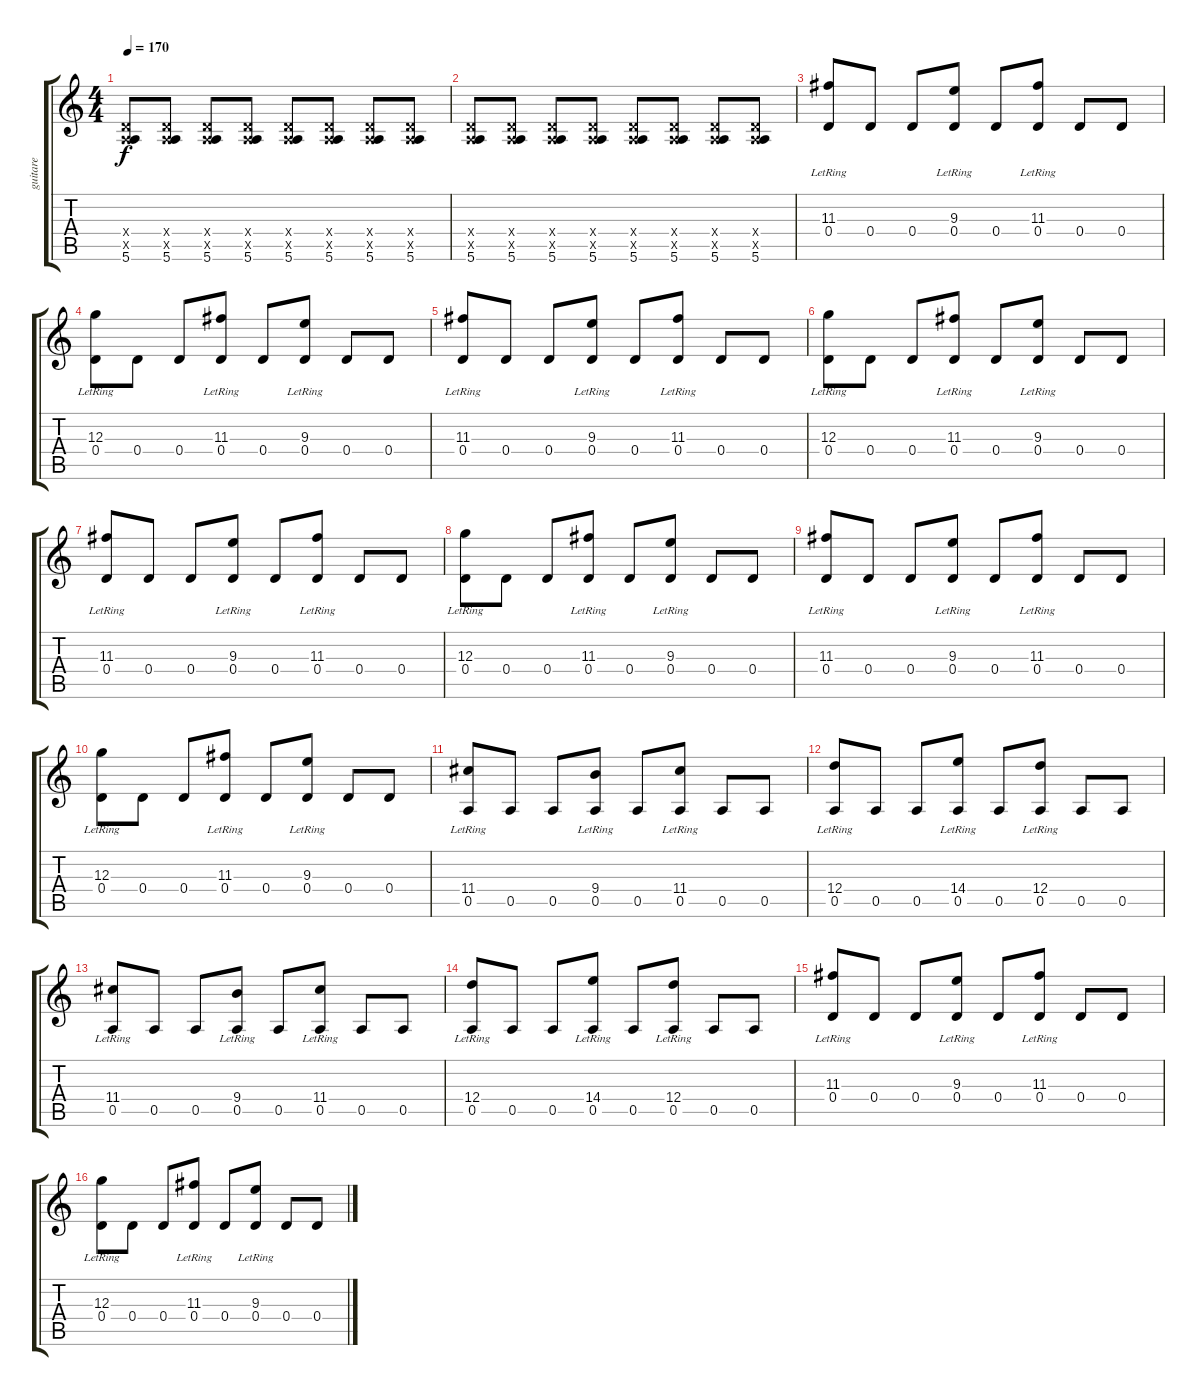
\track ("guitare" "guitare") {instrument distortionguitar}
\staff {score tabs}
\tuning (E4 B3 G3 D3 A2 E2) {hide}
\ts (4 4)
\tempo 170
\clef g2
\ks c
(0.4{x} 0.5{x} 5.6).8{dy f} (0.4{x} 0.5{x} 5.6).8 (0.4{x} 0.5{x} 5.6).8 (0.4{x} 0.5{x} 5.6).8 (0.4{x} 0.5{x} 5.6).8 (0.4{x} 0.5{x} 5.6).8 (0.4{x} 0.5{x} 5.6).8 (0.4{x} 0.5{x} 5.6).8 |
(0.4{x} 0.5{x} 5.6).8 (0.4{x} 0.5{x} 5.6).8 (0.4{x} 0.5{x} 5.6).8 (0.4{x} 0.5{x} 5.6).8 (0.4{x} 0.5{x} 5.6).8 (0.4{x} 0.5{x} 5.6).8 (0.4{x} 0.5{x} 5.6).8 (0.4{x} 0.5{x} 5.6).8 |
(11.3{lr} 0.4).8 0.4.8 0.4.8 (9.3{lr} 0.4).8 0.4.8 (11.3{lr} 0.4).8 0.4.8 0.4.8 |
(12.3{lr} 0.4).8 0.4.8 0.4.8 (11.3{lr} 0.4).8 0.4.8 (9.3{lr} 0.4).8 0.4.8 0.4.8 |
(11.3{lr} 0.4).8 0.4.8 0.4.8 (9.3{lr} 0.4).8 0.4.8 (11.3{lr} 0.4).8 0.4.8 0.4.8 |
(12.3{lr} 0.4).8 0.4.8 0.4.8 (11.3{lr} 0.4).8 0.4.8 (9.3{lr} 0.4).8 0.4.8 0.4.8 |
(11.3{lr} 0.4).8 0.4.8 0.4.8 (9.3{lr} 0.4).8 0.4.8 (11.3{lr} 0.4).8 0.4.8 0.4.8 |
(12.3{lr} 0.4).8 0.4.8 0.4.8 (11.3{lr} 0.4).8 0.4.8 (9.3{lr} 0.4).8 0.4.8 0.4.8 |
(11.3{lr} 0.4).8 0.4.8 0.4.8 (9.3{lr} 0.4).8 0.4.8 (11.3{lr} 0.4).8 0.4.8 0.4.8 |
(12.3{lr} 0.4).8 0.4.8 0.4.8 (11.3{lr} 0.4).8 0.4.8 (9.3{lr} 0.4).8 0.4.8 0.4.8 |
(11.4{lr} 0.5).8 0.5.8 0.5.8 (9.4{lr} 0.5).8 0.5.8 (11.4{lr} 0.5).8 0.5.8 0.5.8 |
(12.4{lr} 0.5).8 0.5.8 0.5.8 (14.4{lr} 0.5).8 0.5.8 (12.4{lr} 0.5).8 0.5.8 0.5.8 |
(11.4{lr} 0.5).8 0.5.8 0.5.8 (9.4{lr} 0.5).8 0.5.8 (11.4{lr} 0.5).8 0.5.8 0.5.8 |
(12.4{lr} 0.5).8 0.5.8 0.5.8 (14.4{lr} 0.5).8 0.5.8 (12.4{lr} 0.5).8 0.5.8 0.5.8 |
(11.3{lr} 0.4).8 0.4.8 0.4.8 (9.3{lr} 0.4).8 0.4.8 (11.3{lr} 0.4).8 0.4.8 0.4.8 |
(12.3{lr} 0.4).8 0.4.8 0.4.8 (11.3{lr} 0.4).8 0.4.8 (9.3{lr} 0.4).8 0.4.8 0.4.8
